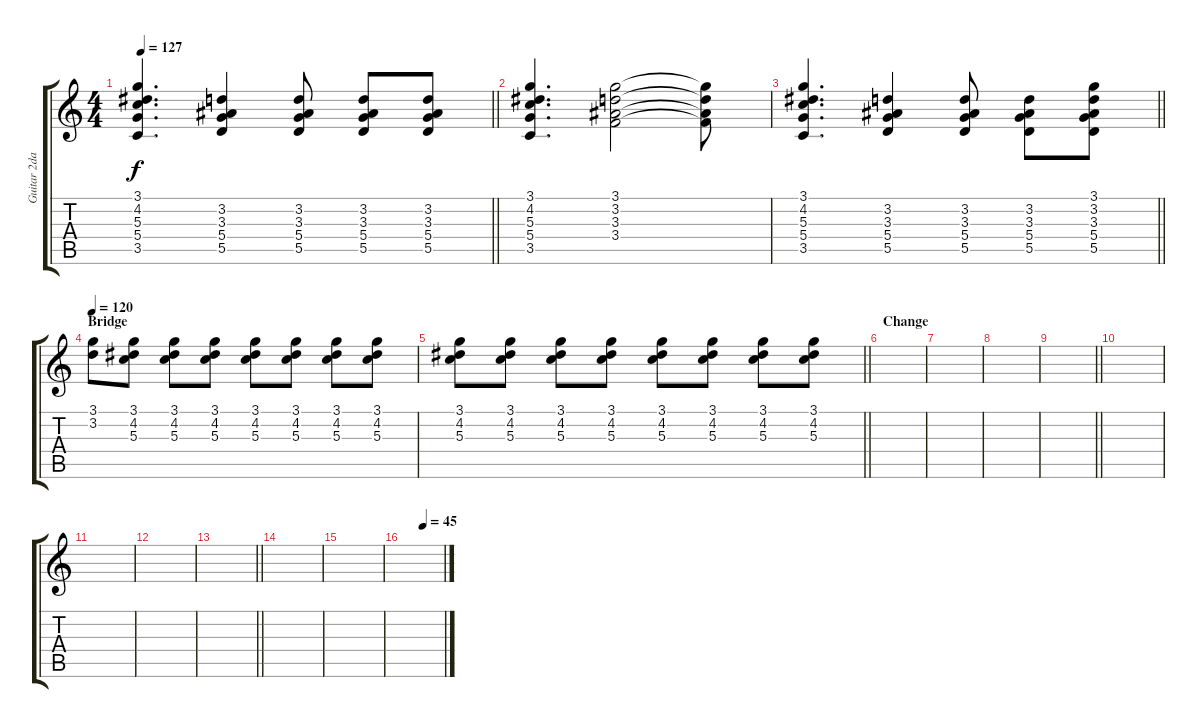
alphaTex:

\track ("Guitar 2da" "Guitar 2da") {instrument overdrivenguitar}
\staff {score tabs}
\tuning (E4 B3 G3 D3 A2 E2) {hide}
\ts (4 4)
\tempo 127
\clef g2
\barLineRight lightlight
\ks c
(3.1 4.2 5.3 5.4 3.5).4{d dy f} (3.2 3.3 5.4 5.5).4 (3.2 3.3 5.4 5.5).8 (3.2 3.3 5.4 5.5).8 (3.2 3.3 5.4 5.5).8 |
(3.1 4.2 5.3 5.4 3.5).4{d} (3.1 3.2 3.3 3.4).2 (3.1{t} 3.2{t} 3.3{t} 3.4{t}).8 |
\barLineRight lightlight
(3.1 4.2 5.3 5.4 3.5).4{d} (3.2 3.3 5.4 5.5).4 (3.2 3.3 5.4 5.5).8 (3.2 3.3 5.4 5.5).8 (3.1 3.2 3.3 5.4 5.5).8 |
\section ("" "Bridge")
\tempo 120
(3.1 3.2).8{instrument electricguitarmuted} (3.1 4.2 5.3).8 (3.1 4.2 5.3).8 (3.1 4.2 5.3).8 (3.1 4.2 5.3).8 (3.1 4.2 5.3).8 (3.1 4.2 5.3).8 (3.1 4.2 5.3).8 |
\barLineRight lightlight
(3.1 4.2 5.3).8 (3.1 4.2 5.3).8 (3.1 4.2 5.3).8 (3.1 4.2 5.3).8 (3.1 4.2 5.3).8 (3.1 4.2 5.3).8 (3.1 4.2 5.3).8 (3.1 4.2 5.3).8 |
\section ("" "Change")
|
|
|
\barLineRight lightlight
|
|
|
|
\barLineRight lightlight
|
|
|
\tempo (45 0.5)
